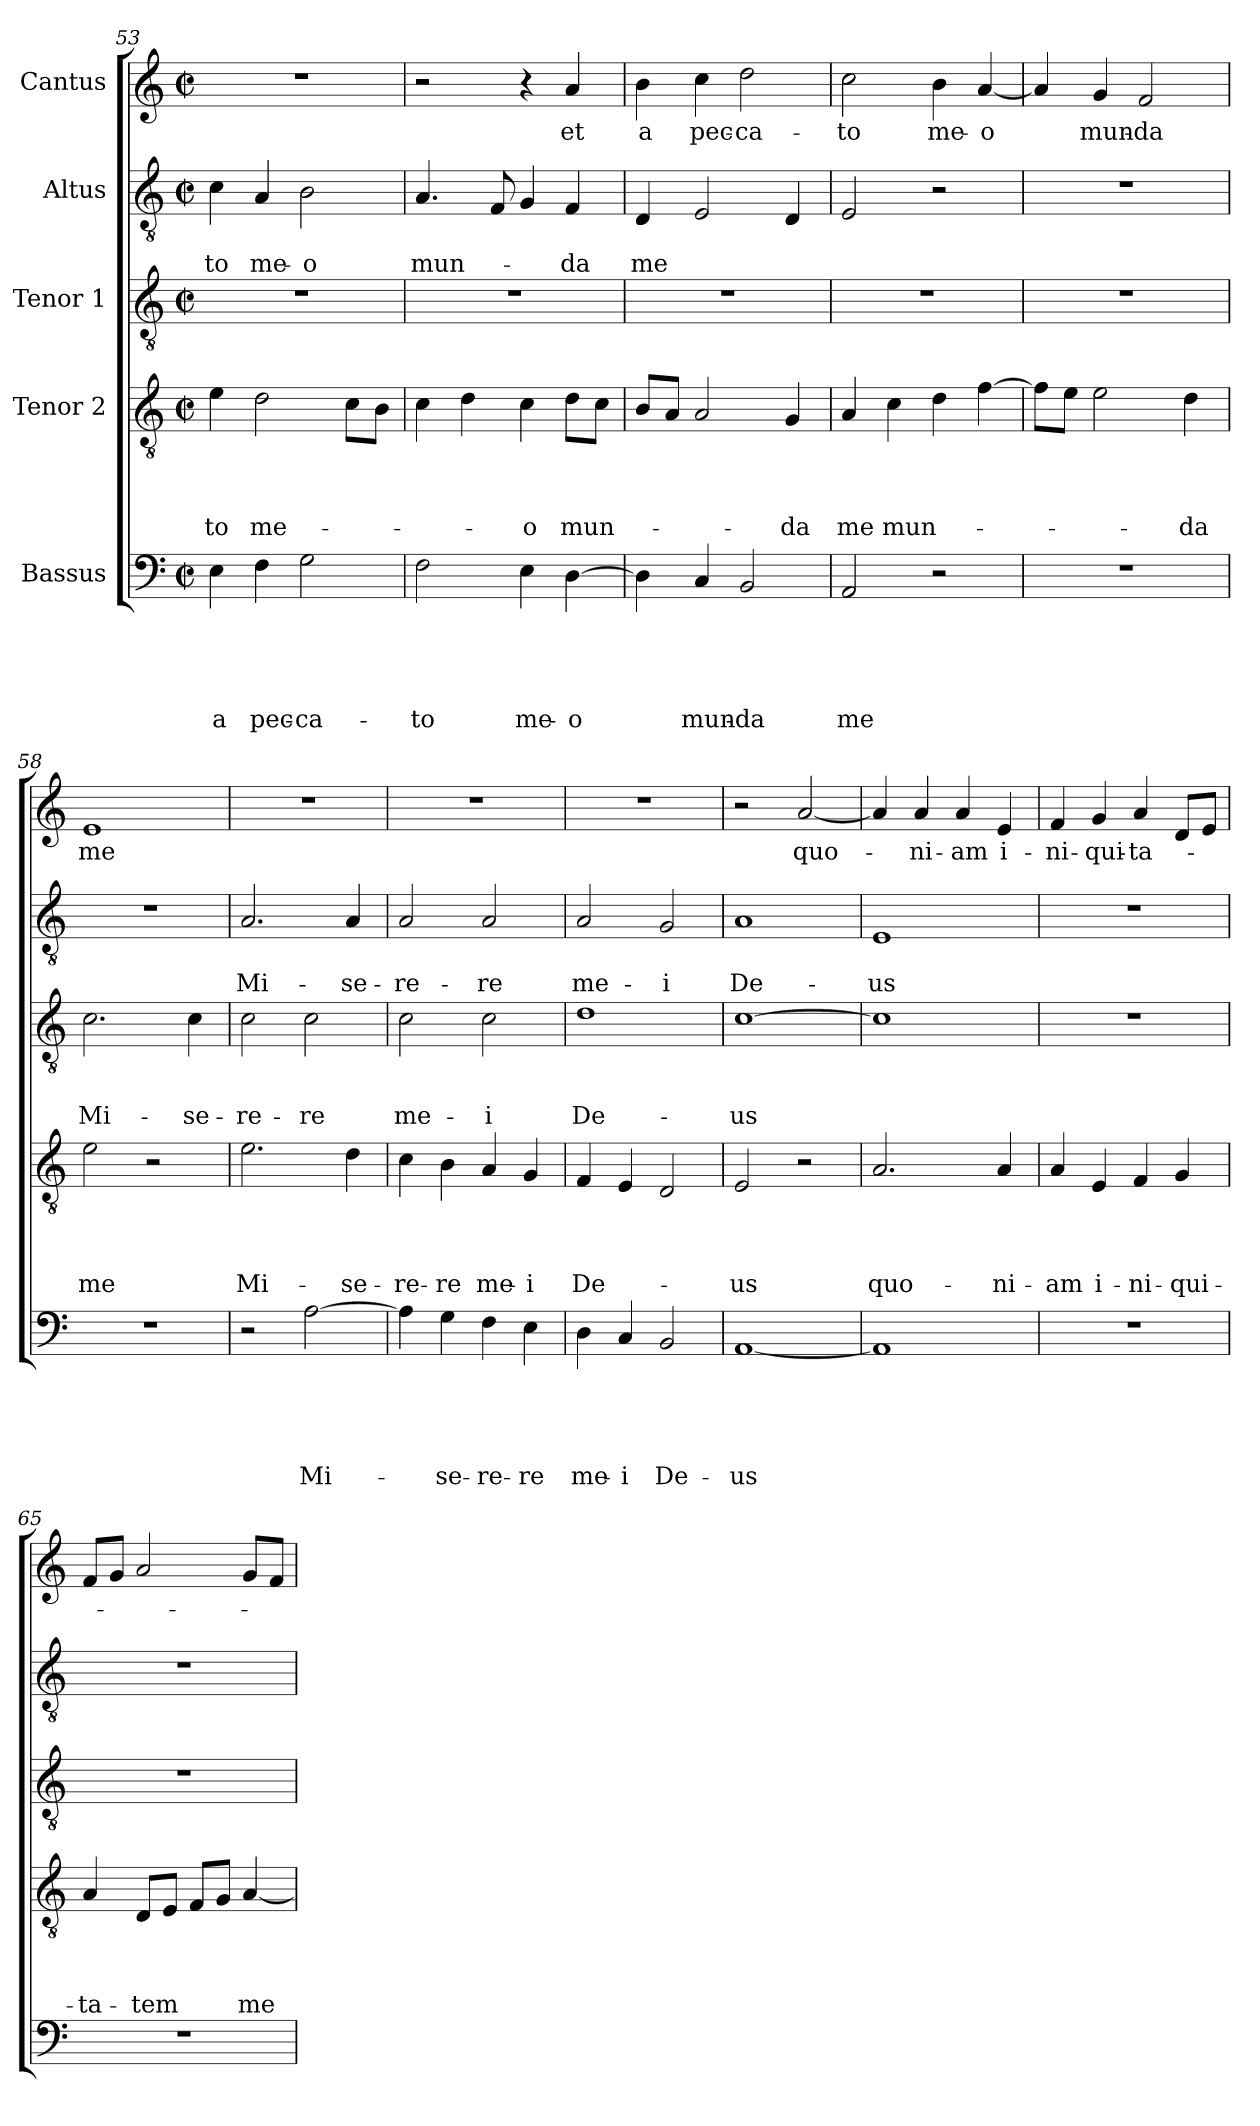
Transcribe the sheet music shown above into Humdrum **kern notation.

**kern	**text	**text	**text	**text	**text	**kern	**text	**text	**text	**text	**kern	**text	**text	**text	**kern	**text	**text	**kern	**text
*part5	*part5	*part5	*part5	*part5	*part5	*part4	*part4	*part4	*part4	*part4	*part3	*part3	*part3	*part3	*part2	*part2	*part2	*part1	*part1
*staff5	*staff5	*staff5	*staff5	*staff5	*staff5	*staff4	*staff4	*staff4	*staff4	*staff4	*staff3	*staff3	*staff3	*staff3	*staff2	*staff2	*staff2	*staff1	*staff1
*I"Bassus	*	*	*	*	*	*I"Tenor 2	*	*	*	*	*I"Tenor 1	*	*	*	*I"Altus	*	*	*I"Cantus	*
*clefF4	*	*	*	*	*	*clefGv2	*	*	*	*	*clefGv2	*	*	*	*clefGv2	*	*	*clefG2	*
*k[]	*	*	*	*	*	*k[]	*	*	*	*	*k[]	*	*	*	*k[]	*	*	*k[]	*
*C:	*	*	*	*	*	*C:	*	*	*	*	*C:	*	*	*	*C:	*	*	*C:	*
*M2/2	*	*	*	*	*	*M2/2	*	*	*	*	*M2/2	*	*	*	*M2/2	*	*	*M2/2	*
*met(c|)	*	*	*	*	*	*met(c|)	*	*	*	*	*met(c|)	*	*	*	*met(c|)	*	*	*met(c|)	*
=53	=53	=53	=53	=53	=53	=53	=53	=53	=53	=53	=53	=53	=53	=53	=53	=53	=53	=53	=53
!	!	!	!	!	!LO:LY:b	!	!	!	!	!LO:LY:b	!	!	!	!	!	!	!LO:LY:b	!	!
4E\	.	.	.	.	a	4e\	.	.	.	-to	1r	.	.	.	4c\	.	-to	1r	.
!	!	!	!	!	!LO:LY:b	!	!	!	!	!LO:LY:b	!	!	!	!	!	!	!LO:LY:b	!	!
4F\	.	.	.	.	pec-	2d\	.	.	.	me-	.	.	.	.	4A/	.	me-	.	.
!	!	!	!	!	!LO:LY:b	!	!	!	!	!	!	!	!	!	!	!	!LO:LY:b	!	!
2G\	.	.	.	.	-ca-	.	.	.	.	.	.	.	.	.	2B\	.	-o	.	.
.	.	.	.	.	.	8c\L	.	.	.	.	.	.	.	.	.	.	.	.	.
.	.	.	.	.	.	8B\J	.	.	.	.	.	.	.	.	.	.	.	.	.
=54	=54	=54	=54	=54	=54	=54	=54	=54	=54	=54	=54	=54	=54	=54	=54	=54	=54	=54	=54
!	!	!	!	!	!LO:LY:b	!	!	!	!	!	!	!	!	!	!	!	!LO:LY:b	!	!
2F\	.	.	.	.	-to	4c\	.	.	.	.	1r	.	.	.	4.A/	.	mun-	2r	.
.	.	.	.	.	.	4d\	.	.	.	.	.	.	.	.	.	.	.	.	.
.	.	.	.	.	.	.	.	.	.	.	.	.	.	.	8F/	.	.	.	.
!	!	!	!	!	!LO:LY:b	!	!	!	!	!LO:LY:b	!	!	!	!	!	!	!	!	!
4E\	.	.	.	.	me-	4c\	.	.	.	-o	.	.	.	.	4G/	.	.	4r	.
!	!	!	!	!	!LO:LY:b	!	!	!	!	!LO:LY:b	!	!	!	!	!	!	!LO:LY:b	!	!LO:LY:b
[4D\	.	.	.	.	-o	8d\L	.	.	.	mun-	.	.	.	.	4F/	.	-da	4a/	et
.	.	.	.	.	.	8c\J	.	.	.	.	.	.	.	.	.	.	.	.	.
!!LO:PB:g=z
=55	=55	=55	=55	=55	=55	=55	=55	=55	=55	=55	=55	=55	=55	=55	=55	=55	=55	=55	=55
!	!	!	!	!	!	!	!	!	!	!	!	!	!	!	!	!	!LO:LY:b	!	!LO:LY:b
4D\]	.	.	.	.	.	8B/L	.	.	.	.	1r	.	.	.	4D/	.	me	4b\	a
.	.	.	.	.	.	8A/J	.	.	.	.	.	.	.	.	.	.	.	.	.
!	!	!	!	!	!LO:LY:b	!	!	!	!	!	!	!	!	!	!	!	!	!	!LO:LY:b
4C/	.	.	.	.	mun-	2A/	.	.	.	.	.	.	.	.	2E/	.	.	4cc\	pec-
!	!	!	!	!	!LO:LY:b	!	!	!	!	!	!	!	!	!	!	!	!	!	!LO:LY:b
2BB/	.	.	.	.	-da	.	.	.	.	.	.	.	.	.	.	.	.	2dd\	-ca-
!	!	!	!	!	!	!	!	!	!	!LO:LY:b	!	!	!	!	!	!	!	!	!
.	.	.	.	.	.	4G/	.	.	.	-da	.	.	.	.	4D/	.	.	.	.
=56	=56	=56	=56	=56	=56	=56	=56	=56	=56	=56	=56	=56	=56	=56	=56	=56	=56	=56	=56
!	!	!	!	!	!LO:LY:b	!	!	!	!	!LO:LY:b	!	!	!	!	!	!	!	!	!LO:LY:b
2AA/	.	.	.	.	me	4A/	.	.	.	me	1r	.	.	.	2E/	.	.	2cc\	-to
!	!	!	!	!	!	!	!	!	!	!LO:LY:b	!	!	!	!	!	!	!	!	!
.	.	.	.	.	.	4c\	.	.	.	mun-	.	.	.	.	.	.	.	.	.
!	!	!	!	!	!	!	!	!	!	!	!	!	!	!	!	!	!	!	!LO:LY:b
2r	.	.	.	.	.	4d\	.	.	.	.	.	.	.	.	2r	.	.	4b\	me-
!	!	!	!	!	!	!	!	!	!	!	!	!	!	!	!	!	!	!	!LO:LY:b
.	.	.	.	.	.	[4f\	.	.	.	.	.	.	.	.	.	.	.	[4a/	-o
=57	=57	=57	=57	=57	=57	=57	=57	=57	=57	=57	=57	=57	=57	=57	=57	=57	=57	=57	=57
1r	.	.	.	.	.	8f\L]	.	.	.	.	1r	.	.	.	1r	.	.	4a/]	.
.	.	.	.	.	.	8e\J	.	.	.	.	.	.	.	.	.	.	.	.	.
!	!	!	!	!	!	!	!	!	!	!	!	!	!	!	!	!	!	!	!LO:LY:b
.	.	.	.	.	.	2e\	.	.	.	.	.	.	.	.	.	.	.	4g/	mun-
!	!	!	!	!	!	!	!	!	!	!	!	!	!	!	!	!	!	!	!LO:LY:b
.	.	.	.	.	.	.	.	.	.	.	.	.	.	.	.	.	.	2f/	-da
!	!	!	!	!	!	!	!	!	!	!LO:LY:b	!	!	!	!	!	!	!	!	!
.	.	.	.	.	.	4d\	.	.	.	-da	.	.	.	.	.	.	.	.	.
=58	=58	=58	=58	=58	=58	=58	=58	=58	=58	=58	=58	=58	=58	=58	=58	=58	=58	=58	=58
!	!	!	!	!	!	!	!	!	!	!LO:LY:b	!	!	!	!LO:LY:b	!	!	!	!	!LO:LY:b
1r	.	.	.	.	.	2e\	.	.	.	me	2.c\	.	.	Mi-	1r	.	.	1e	me
.	.	.	.	.	.	2r	.	.	.	.	.	.	.	.	.	.	.	.	.
!	!	!	!	!	!	!	!	!	!	!	!	!	!	!LO:LY:b	!	!	!	!	!
.	.	.	.	.	.	.	.	.	.	.	4c\	.	.	-se-	.	.	.	.	.
=59	=59	=59	=59	=59	=59	=59	=59	=59	=59	=59	=59	=59	=59	=59	=59	=59	=59	=59	=59
!	!	!	!	!	!	!	!	!	!	!LO:LY:b	!	!	!	!LO:LY:b	!	!	!LO:LY:b	!	!
2r	.	.	.	.	.	2.e\	.	.	.	Mi-	2c\	.	.	-re-	2.A/	.	Mi-	1r	.
!	!	!	!	!	!LO:LY:b	!	!	!	!	!	!	!	!	!LO:LY:b	!	!	!	!	!
[2A\	.	.	.	.	Mi-	.	.	.	.	.	2c\	.	.	-re	.	.	.	.	.
!	!	!	!	!	!	!	!	!	!	!LO:LY:b	!	!	!	!	!	!	!LO:LY:b	!	!
.	.	.	.	.	.	4d\	.	.	.	-se-	.	.	.	.	4A/	.	-se-	.	.
=60	=60	=60	=60	=60	=60	=60	=60	=60	=60	=60	=60	=60	=60	=60	=60	=60	=60	=60	=60
!	!	!	!	!	!	!	!	!	!	!LO:LY:b	!	!	!	!LO:LY:b	!	!	!LO:LY:b	!	!
4A\]	.	.	.	.	.	4c\	.	.	.	-re-	2c\	.	.	me-	2A/	.	-re-	1r	.
!	!	!	!	!	!LO:LY:b	!	!	!	!	!LO:LY:b	!	!	!	!	!	!	!	!	!
4G\	.	.	.	.	-se-	4B\	.	.	.	-re	.	.	.	.	.	.	.	.	.
!	!	!	!	!	!LO:LY:b	!	!	!	!	!LO:LY:b	!	!	!	!LO:LY:b	!	!	!LO:LY:b	!	!
4F\	.	.	.	.	-re-	4A/	.	.	.	me-	2c\	.	.	-i	2A/	.	-re	.	.
!	!	!	!	!	!LO:LY:b	!	!	!	!	!LO:LY:b	!	!	!	!	!	!	!	!	!
4E\	.	.	.	.	-re	4G/	.	.	.	-i	.	.	.	.	.	.	.	.	.
!!LO:LB:g=z
=61	=61	=61	=61	=61	=61	=61	=61	=61	=61	=61	=61	=61	=61	=61	=61	=61	=61	=61	=61
!	!	!	!	!	!LO:LY:b	!	!	!	!	!LO:LY:b	!	!	!	!LO:LY:b	!	!	!LO:LY:b	!	!
4D\	.	.	.	.	me-	4F/	.	.	.	De-	1d	.	.	De-	2A/	.	me-	1r	.
!	!	!	!	!	!LO:LY:b	!	!	!	!	!	!	!	!	!	!	!	!	!	!
4C/	.	.	.	.	-i	4E/	.	.	.	.	.	.	.	.	.	.	.	.	.
!	!	!	!	!	!LO:LY:b	!	!	!	!	!	!	!	!	!	!	!	!LO:LY:b	!	!
2BB/	.	.	.	.	De-	2D/	.	.	.	.	.	.	.	.	2G/	.	-i	.	.
=62	=62	=62	=62	=62	=62	=62	=62	=62	=62	=62	=62	=62	=62	=62	=62	=62	=62	=62	=62
!	!	!	!	!	!LO:LY:b	!	!	!	!	!LO:LY:b	!	!	!	!LO:LY:b	!	!	!LO:LY:b	!	!
[1AA	.	.	.	.	-us	2E/	.	.	.	-us	[1c	.	.	-us	1A	.	De-	2r	.
!	!	!	!	!	!	!	!	!	!	!	!	!	!	!	!	!	!	!	!LO:LY:b
.	.	.	.	.	.	2r	.	.	.	.	.	.	.	.	.	.	.	[2a/	quo-
=63	=63	=63	=63	=63	=63	=63	=63	=63	=63	=63	=63	=63	=63	=63	=63	=63	=63	=63	=63
!	!	!	!	!	!	!	!	!	!	!LO:LY:b	!	!	!	!	!	!	!LO:LY:b	!	!
1AA]	.	.	.	.	.	2.A/	.	.	.	quo-	1c]	.	.	.	1E	.	-us	4a/]	.
!	!	!	!	!	!	!	!	!	!	!	!	!	!	!	!	!	!	!	!LO:LY:b
.	.	.	.	.	.	.	.	.	.	.	.	.	.	.	.	.	.	4a/	-ni-
!	!	!	!	!	!	!	!	!	!	!	!	!	!	!	!	!	!	!	!LO:LY:b
.	.	.	.	.	.	.	.	.	.	.	.	.	.	.	.	.	.	4a/	-am
!	!	!	!	!	!	!	!	!	!	!LO:LY:b	!	!	!	!	!	!	!	!	!LO:LY:b
.	.	.	.	.	.	4A/	.	.	.	-ni-	.	.	.	.	.	.	.	4e/	i-
=64	=64	=64	=64	=64	=64	=64	=64	=64	=64	=64	=64	=64	=64	=64	=64	=64	=64	=64	=64
!	!	!	!	!	!	!	!	!	!	!LO:LY:b	!	!	!	!	!	!	!	!	!LO:LY:b
1r	.	.	.	.	.	4A/	.	.	.	-am	1r	.	.	.	1r	.	.	4f/	-ni-
!	!	!	!	!	!	!	!	!	!	!LO:LY:b	!	!	!	!	!	!	!	!	!LO:LY:b
.	.	.	.	.	.	4E/	.	.	.	i-	.	.	.	.	.	.	.	4g/	-qui-
!	!	!	!	!	!	!	!	!	!	!LO:LY:b	!	!	!	!	!	!	!	!	!LO:LY:b
.	.	.	.	.	.	4F/	.	.	.	-ni-	.	.	.	.	.	.	.	4a/	-ta-
!	!	!	!	!	!	!	!	!	!	!LO:LY:b	!	!	!	!	!	!	!	!	!
.	.	.	.	.	.	4G/	.	.	.	-qui-	.	.	.	.	.	.	.	8d/L	.
.	.	.	.	.	.	.	.	.	.	.	.	.	.	.	.	.	.	8e/J	.
=65	=65	=65	=65	=65	=65	=65	=65	=65	=65	=65	=65	=65	=65	=65	=65	=65	=65	=65	=65
!	!	!	!	!	!	!	!	!	!	!LO:LY:b	!	!	!	!	!	!	!	!	!
1r	.	.	.	.	.	4A/	.	.	.	-ta-	1r	.	.	.	1r	.	.	8f/L	.
.	.	.	.	.	.	.	.	.	.	.	.	.	.	.	.	.	.	8g/J	.
!	!	!	!	!	!	!	!	!	!	!LO:LY:b	!	!	!	!	!	!	!	!	!
.	.	.	.	.	.	8D/L	.	.	.	-tem	.	.	.	.	.	.	.	2a/	.
.	.	.	.	.	.	8E/J	.	.	.	.	.	.	.	.	.	.	.	.	.
.	.	.	.	.	.	8F/L	.	.	.	.	.	.	.	.	.	.	.	.	.
.	.	.	.	.	.	8G/J	.	.	.	.	.	.	.	.	.	.	.	.	.
!	!	!	!	!	!	!	!	!	!	!LO:LY:b	!	!	!	!	!	!	!	!	!
.	.	.	.	.	.	[4A/	.	.	.	me-	.	.	.	.	.	.	.	8g/L	.
.	.	.	.	.	.	.	.	.	.	.	.	.	.	.	.	.	.	8f/J	.
=	=	=	=	=	=	=	=	=	=	=	=	=	=	=	=	=	=	=	=
*-	*-	*-	*-	*-	*-	*-	*-	*-	*-	*-	*-	*-	*-	*-	*-	*-	*-	*-	*-
